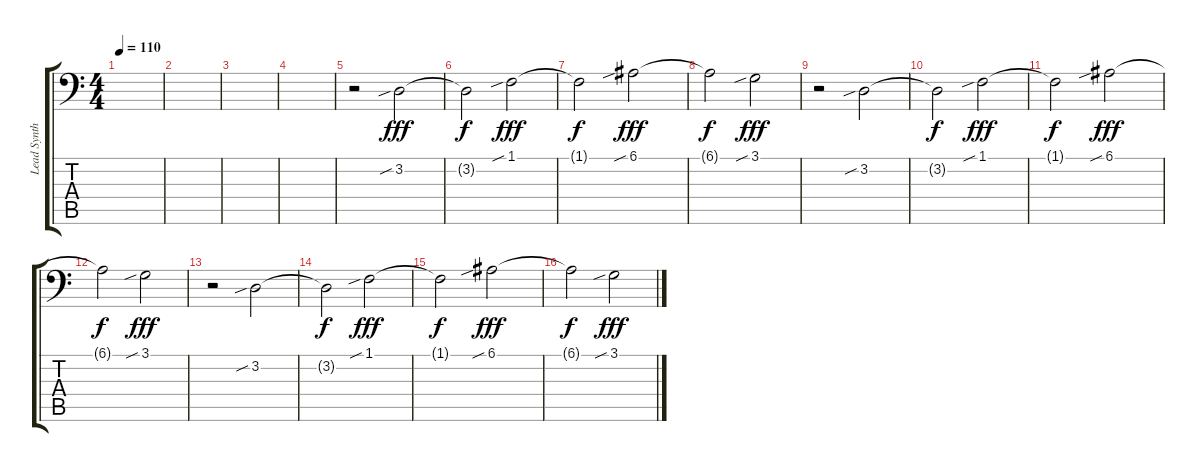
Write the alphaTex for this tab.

\track ("Lead Synth" "Lead Synth") {instrument lead2sawtooth}
\staff {score tabs}
\tuning (E3 B2 G2 D2 A1 E1) {hide}
\ts (4 4)
\tempo 110
\clef f4
\ks c
|
|
|
|
r.2{balance 12} 3.2{sib}.2{dy fff} |
3.2{t}.2{dy f} 1.1{sib}.2{dy fff} |
1.1{t}.2{dy f} 6.1{sib}.2{dy fff} |
6.1{t}.2{dy f} 3.1{sib}.2{dy fff} |
r.2{balance 12} 3.2{sib}.2 |
3.2{t}.2{dy f} 1.1{sib}.2{dy fff} |
1.1{t}.2{dy f} 6.1{sib}.2{dy fff} |
6.1{t}.2{dy f} 3.1{sib}.2{dy fff} |
r.2{balance 12} 3.2{sib}.2 |
3.2{t}.2{dy f} 1.1{sib}.2{dy fff} |
1.1{t}.2{dy f} 6.1{sib}.2{dy fff} |
6.1{t}.2{dy f} 3.1{sib}.2{dy fff}
